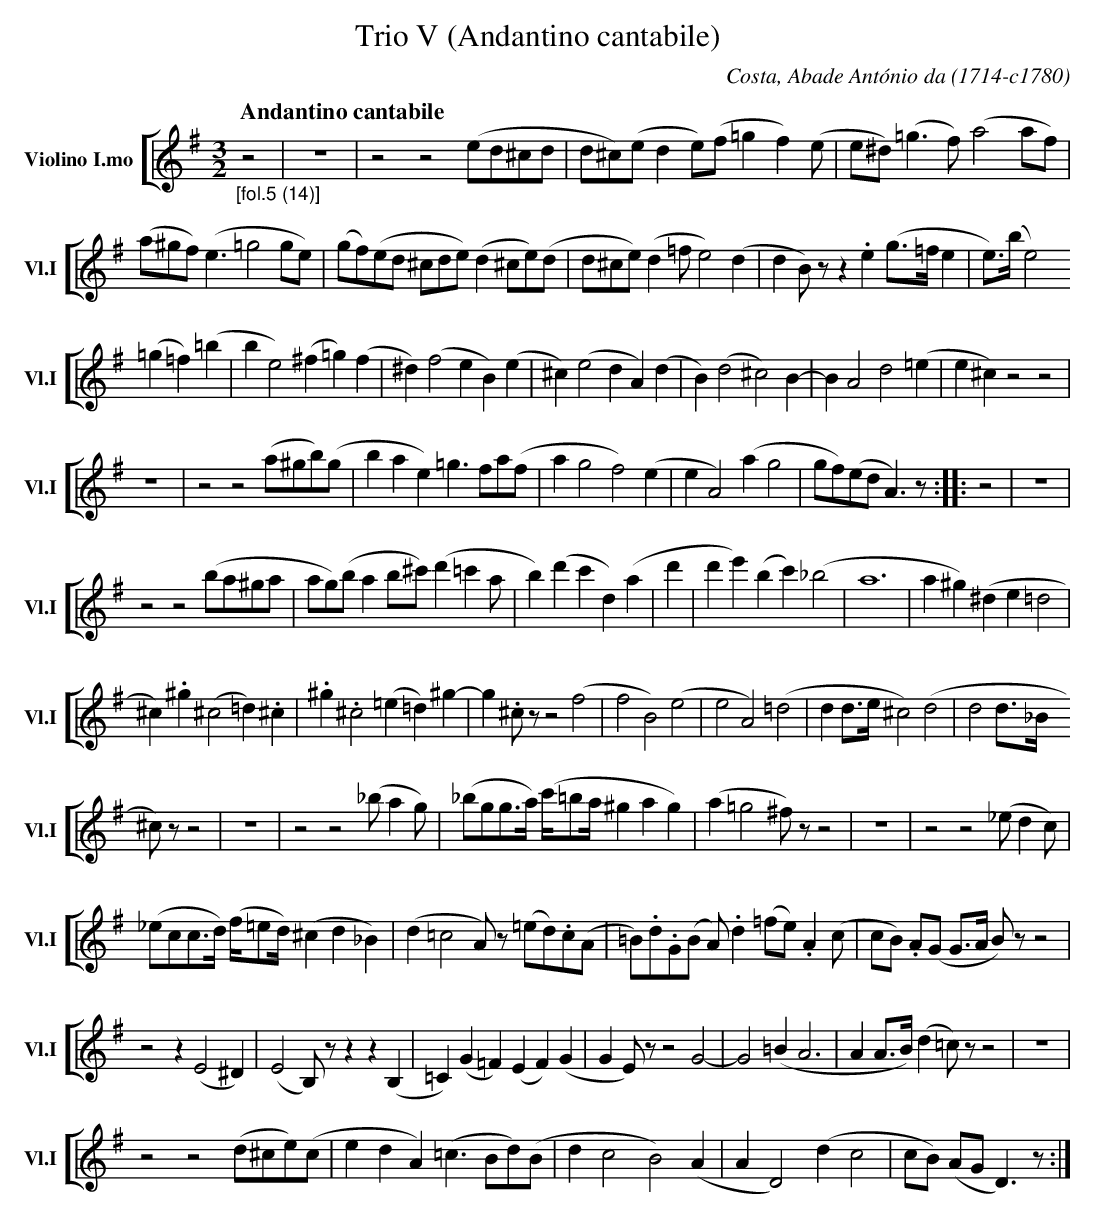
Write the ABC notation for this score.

X:1
T:Trio V (Andantino cantabile)
C:Costa, Abade Ant\'onio da (1714-c1780)
M:3/2
L:1/2
K:G
V: 1 clef=treble name="Violino I.mo" sname="Vl.I"
%%staves [ 1 ]
   [Q:"Andantino cantabile"] "_[fol.5 (14)]"  z | Z | z z (e//d//^c//d// | d//^c//)(e//d/e//)(f// =g/ f/) (e// | e//^d//) (=g/>f/) (aa//f//) |
(a//^g//f//) (e3/4 =g g//e//) | (g//f//)(e//d// ^c//d//e//) (d/^c//e//)(d// | d//^c//e//) (d/=f//e)(d/ | d/B//)z//z/.e/(g//>=f// e/ | e//)>(b// e)
(=g/=f/) (=b/ | b/ e) (^f/=g/) (f/ | ^d/) (fe/B/) (e/ | ^c/) (ed/A/)(d/ | B/) (d^c) B/- | B/A d (=e/ | e/ ^c/) zz |
Z | z z (a//^g//b//)(g// | b/a/e/) =g/>f/a//(f// | a/ g f) (e/ | e/ A) (a/ g | g//f//)(e//d// A/)>z/ :|: z | Z |
z z (b//a//^g//a// | a//g//)(b// a/ b//^c'//) (d'/=c'/a// | b/) (d'/c'/d/) (a/ | d'/ | d'/e'/) (b/c'/) (_b | a3 | a/^g/) (^d/ e/ =d |
^c/) .^g/ (^c =d/) .^c/ | .^g/ .^c (=e/=d/) ^g/- | g/ .^c//z// z (f | f B) (e | e A) (=d | d/ d//>e// ^c) (d | d d//>_B//
^c//)z//  z | Z | z z (_b//a/g//) | (_b//g//g//>a//) (c'/8=b//a/8 ^g/ a/ g/) | (a/ =g ^f//) z// z | Z | z z (_e// d/ c//) |
(_e//c//c//>d//) (f/8=e//d/8) (^c/ d/ _B/) | (d/ =c A//) z// (=e//d//).c//(A// | =B//).d//.G//(B// A//) .d/ (=f//e//) .A/ (c// | c//B//) .A//(G// G//>A// B//)z// z |
z z/ (E^D/) |  (E B,//)z// z/ z/ (B,/ | =C/) (G/=F/) (E/ F/) (G/ | G/ E//) z// z G- | G (=B < A | A/ A//>B//) (d/=c//) z// z | Z |
z z (d//^c//e//)(c// | e/ d/ A/) (=c/>B/d//)(B// | d/ c B) (A/ | A/ D) (d/ c | c//B//) (A//G// D/)>z/ :|]
